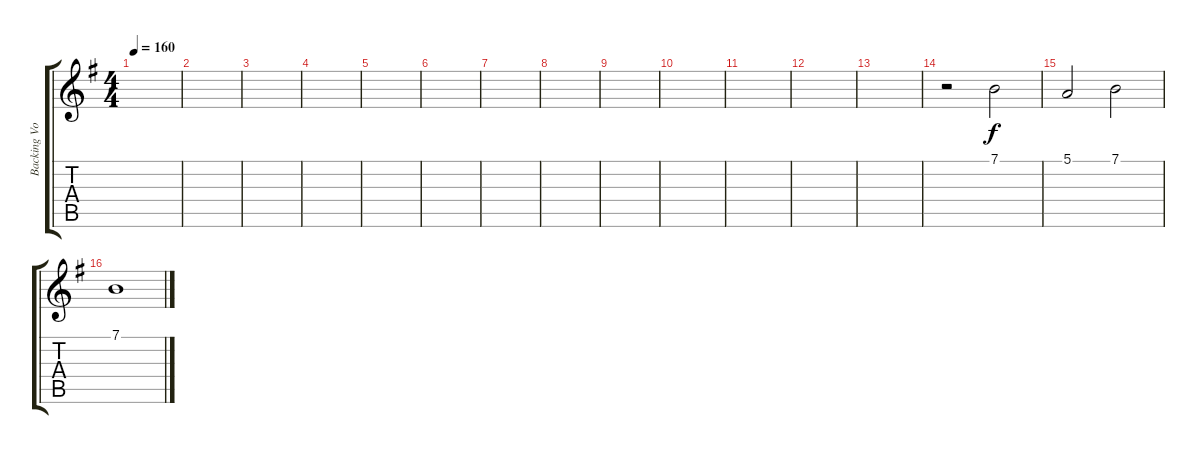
\track ("Backing Vocals-Eero" "Backing Vo") {instrument electricgrandpiano}
\staff {score tabs}
\tuning (E4 B3 G3 D3 A2 E2) {hide}
\ts (4 4)
\tempo 160
\clef g2
\ks g
|
|
|
|
|
|
|
|
|
|
|
|
|
r.2 7.1.2 |
5.1.2 7.1.2 |
7.1.1
